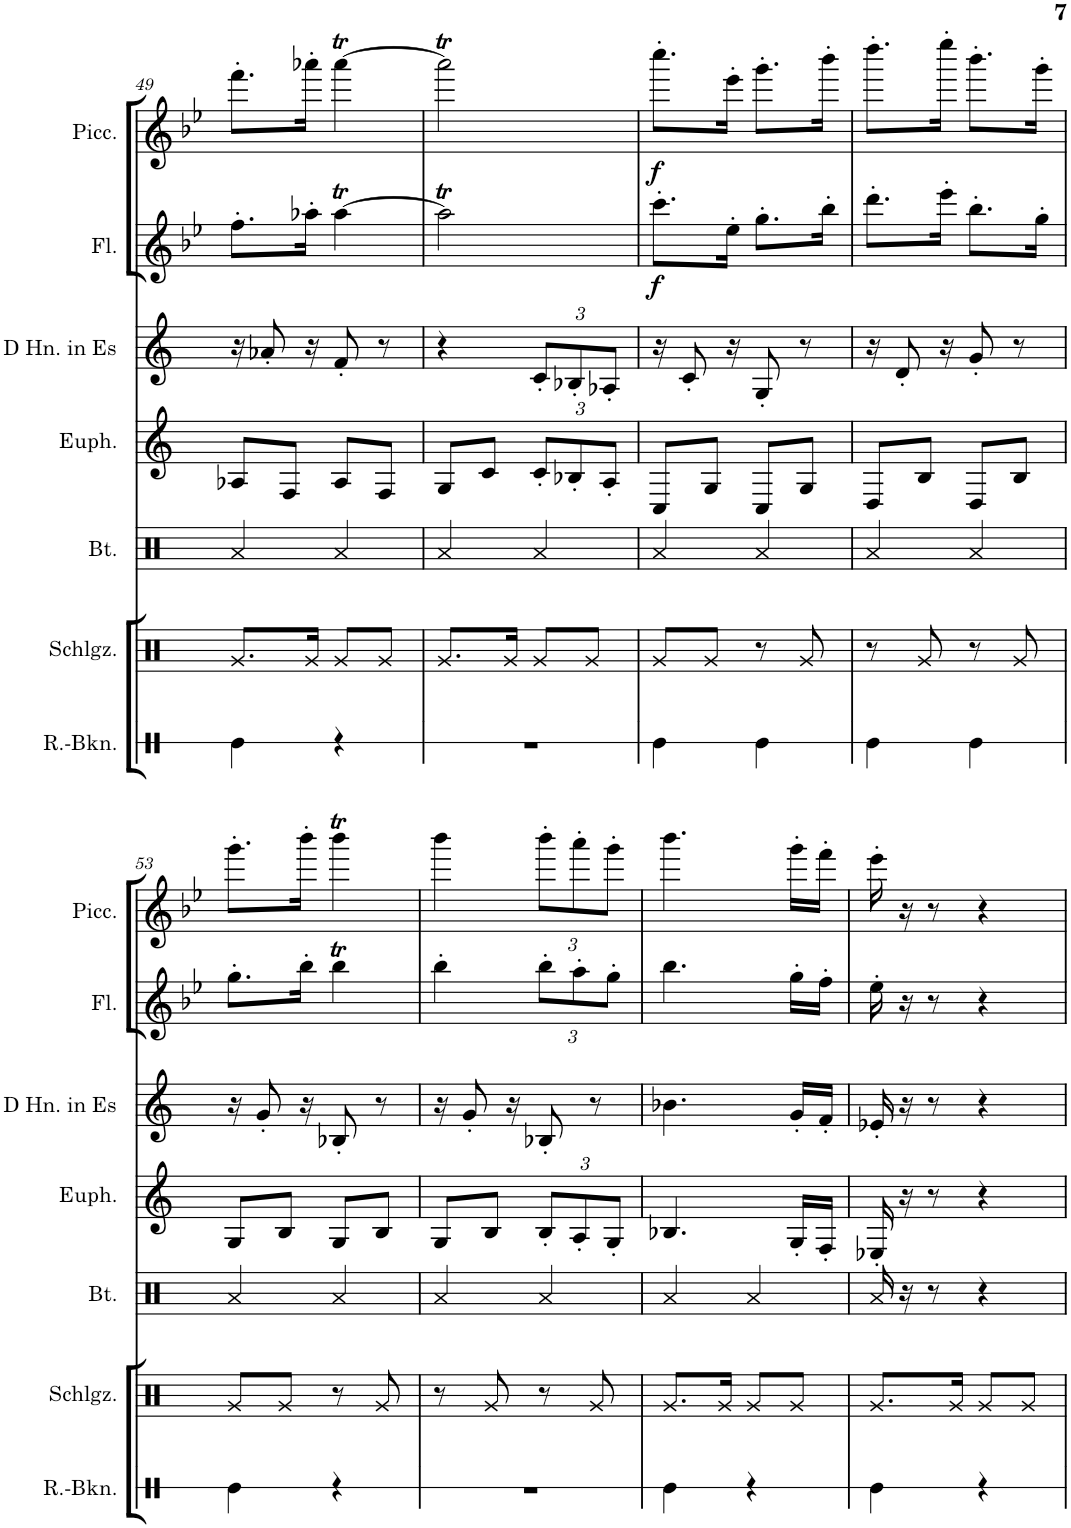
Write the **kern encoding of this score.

**kern	**kern	**kern	**kern	**kern	**kern	**dynam	**kern	**dynam
*part7	*part6	*part5	*part4	*part3	*part2	*part2	*part1	*part1
*staff7	*staff6	*staff5	*staff4	*staff3	*staff2	*staff2	*staff1	*staff1
*I"Ride-Becken	*I"Schlagwerk	*I"Basstrommeln	*I"Euphonium	*I"Horn in Es	*I"Flöte	*	*I"Piccoloflöte	*
*I'R.-Bkn.	*	*I'Bt.	*I'Euph.	*	*I'Fl.	*	*I'Picc.	*
!!LO:PB:g=z
*clefX	*clefX	*clefX	*clefG2	*clefG2	*clefG2	*	*clefG2	*
*	*	*	*	*Trd4c7	*	*	*Trd-7c-12	*
*k[]	*k[]	*k[]	*k[]	*k[]	*k[b-e-]	*	*k[b-e-]	*
*M2/4	*M2/4	*M2/4	*M2/4	*M2/4	*M2/4	*	*M2/4	*
=49	=49	=49	=49	=49	=49	=49	=49	=49
4Re\	8.Rg/L	4Ra/	8A-X/L	16r	8.ff'\L	.	8.fff'\L	.
.	.	.	.	8a-X'/	.	.	.	.
.	.	.	8F/J	.	.	.	.	.
.	16Rg/Jk	.	.	16r	16aa-X'\Jk	.	16aaa-X'\Jk	.
4r	8Rg/L	4Ra/	8A-/L	8f'/	[4aa-T\	.	[4aaa-T\	.
.	8Rg/J	.	8F/J	8r	.	.	.	.
=50	=50	=50	=50	=50	=50	=50	=50	=50
2r	8.Rg/L	4Ra/	8G/L	4r	2aa-T\]	.	2aaa-T\]	.
.	.	.	8c/J	.	.	.	.	.
.	16Rg/Jk	.	.	.	.	.	.	.
*	*	*	*Xbrackettup	*Xbrackettup	*	*	*	*
.	8Rg/L	4Ra/	12c'/L	12c'/L	.	.	.	.
.	.	.	12B-X'/	12B-X'/	.	.	.	.
.	8Rg/J	.	.	.	.	.	.	.
.	.	.	12A'/J	12A-X'/J	.	.	.	.
=51	=51	=51	=51	=51	=51	=51	=51	=51
!	!	!	!	!	!	!LO:DY:b	!	!LO:DY:b
4Re\	8Rg/L	4Ra/	8C/L	16r	8.ccc'\L	f	8.cccc'\L	f
.	.	.	.	8c'/	.	.	.	.
.	8Rg/J	.	8G/J	.	.	.	.	.
.	.	.	.	16r	16ee-'\Jk	.	16eee-'\Jk	.
4Re\	8r	4Ra/	8C/L	8G'/	8.gg'\L	.	8.ggg'\L	.
.	8Rg/	.	8G/J	8r	.	.	.	.
.	.	.	.	.	16bb-'\Jk	.	16bbb-'\Jk	.
=52	=52	=52	=52	=52	=52	=52	=52	=52
4Re\	8r	4Ra/	8D/L	16r	8.ddd'\L	.	8.dddd'\L	.
.	.	.	.	8d'/	.	.	.	.
.	8Rg/	.	8B/J	.	.	.	.	.
.	.	.	.	16r	16eee-'\Jk	.	16eeee-'\Jk	.
4Re\	8r	4Ra/	8D/L	8g'/	8.bb-'\L	.	8.bbb-'\L	.
.	8Rg/	.	8B/J	8r	.	.	.	.
.	.	.	.	.	16gg'\Jk	.	16ggg'\Jk	.
!!LO:LB:g=z
=53	=53	=53	=53	=53	=53	=53	=53	=53
4Re\	8Rg/L	4Ra/	8G/L	16r	8.gg'\L	.	8.ggg'\L	.
.	.	.	.	8g'/	.	.	.	.
.	8Rg/J	.	8B/J	.	.	.	.	.
.	.	.	.	16r	16bb-'\Jk	.	16bbb-'\Jk	.
4r	8r	4Ra/	8G/L	8B-X'/	4bb-T\	.	4bbb-T\	.
.	8Rg/	.	8B/J	8r	.	.	.	.
=54	=54	=54	=54	=54	=54	=54	=54	=54
2r	8r	4Ra/	8G/L	16r	4bb-'\	.	4bbb-\	.
.	.	.	.	8g'/	.	.	.	.
.	8Rg/	.	8B/J	.	.	.	.	.
.	.	.	.	16r	.	.	.	.
*	*	*	*	*	*Xbrackettup	*	*Xbrackettup	*
.	8r	4Ra/	12B'/L	8B-X'/	12bb-'\L	.	12bbb-'\L	.
.	.	.	12A'/	.	12aa'\	.	12aaa'\	.
.	8Rg/	.	.	8r	.	.	.	.
.	.	.	12G'/J	.	12gg'\J	.	12ggg'\J	.
=55	=55	=55	=55	=55	=55	=55	=55	=55
4Re\	8.Rg/L	4Ra/	4.B-X/	4.b-X\	4.bb-\	.	4.bbb-\	.
.	16Rg/Jk	.	.	.	.	.	.	.
4r	8Rg/L	4Ra/	.	.	.	.	.	.
.	8Rg/J	.	16G'/LL	16g'/LL	16gg'\LL	.	16ggg'\LL	.
.	.	.	16F'/JJ	16f'/JJ	16ff'\JJ	.	16fff'\JJ	.
=56	=56	=56	=56	=56	=56	=56	=56	=56
4Re\	8.Rg/L	16Ra/	16E-X'/	16e-X'/	16ee-'\	.	16eee-'\	.
.	.	16r	16r	16r	16r	.	16r	.
.	.	8r	8r	8r	8r	.	8r	.
.	16Rg/Jk	.	.	.	.	.	.	.
4r	8Rg/L	4r	4r	4r	4r	.	4r	.
.	8Rg/J	.	.	.	.	.	.	.
=	=	=	=	=	=	=	=	=
*-	*-	*-	*-	*-	*-	*-	*-	*-
